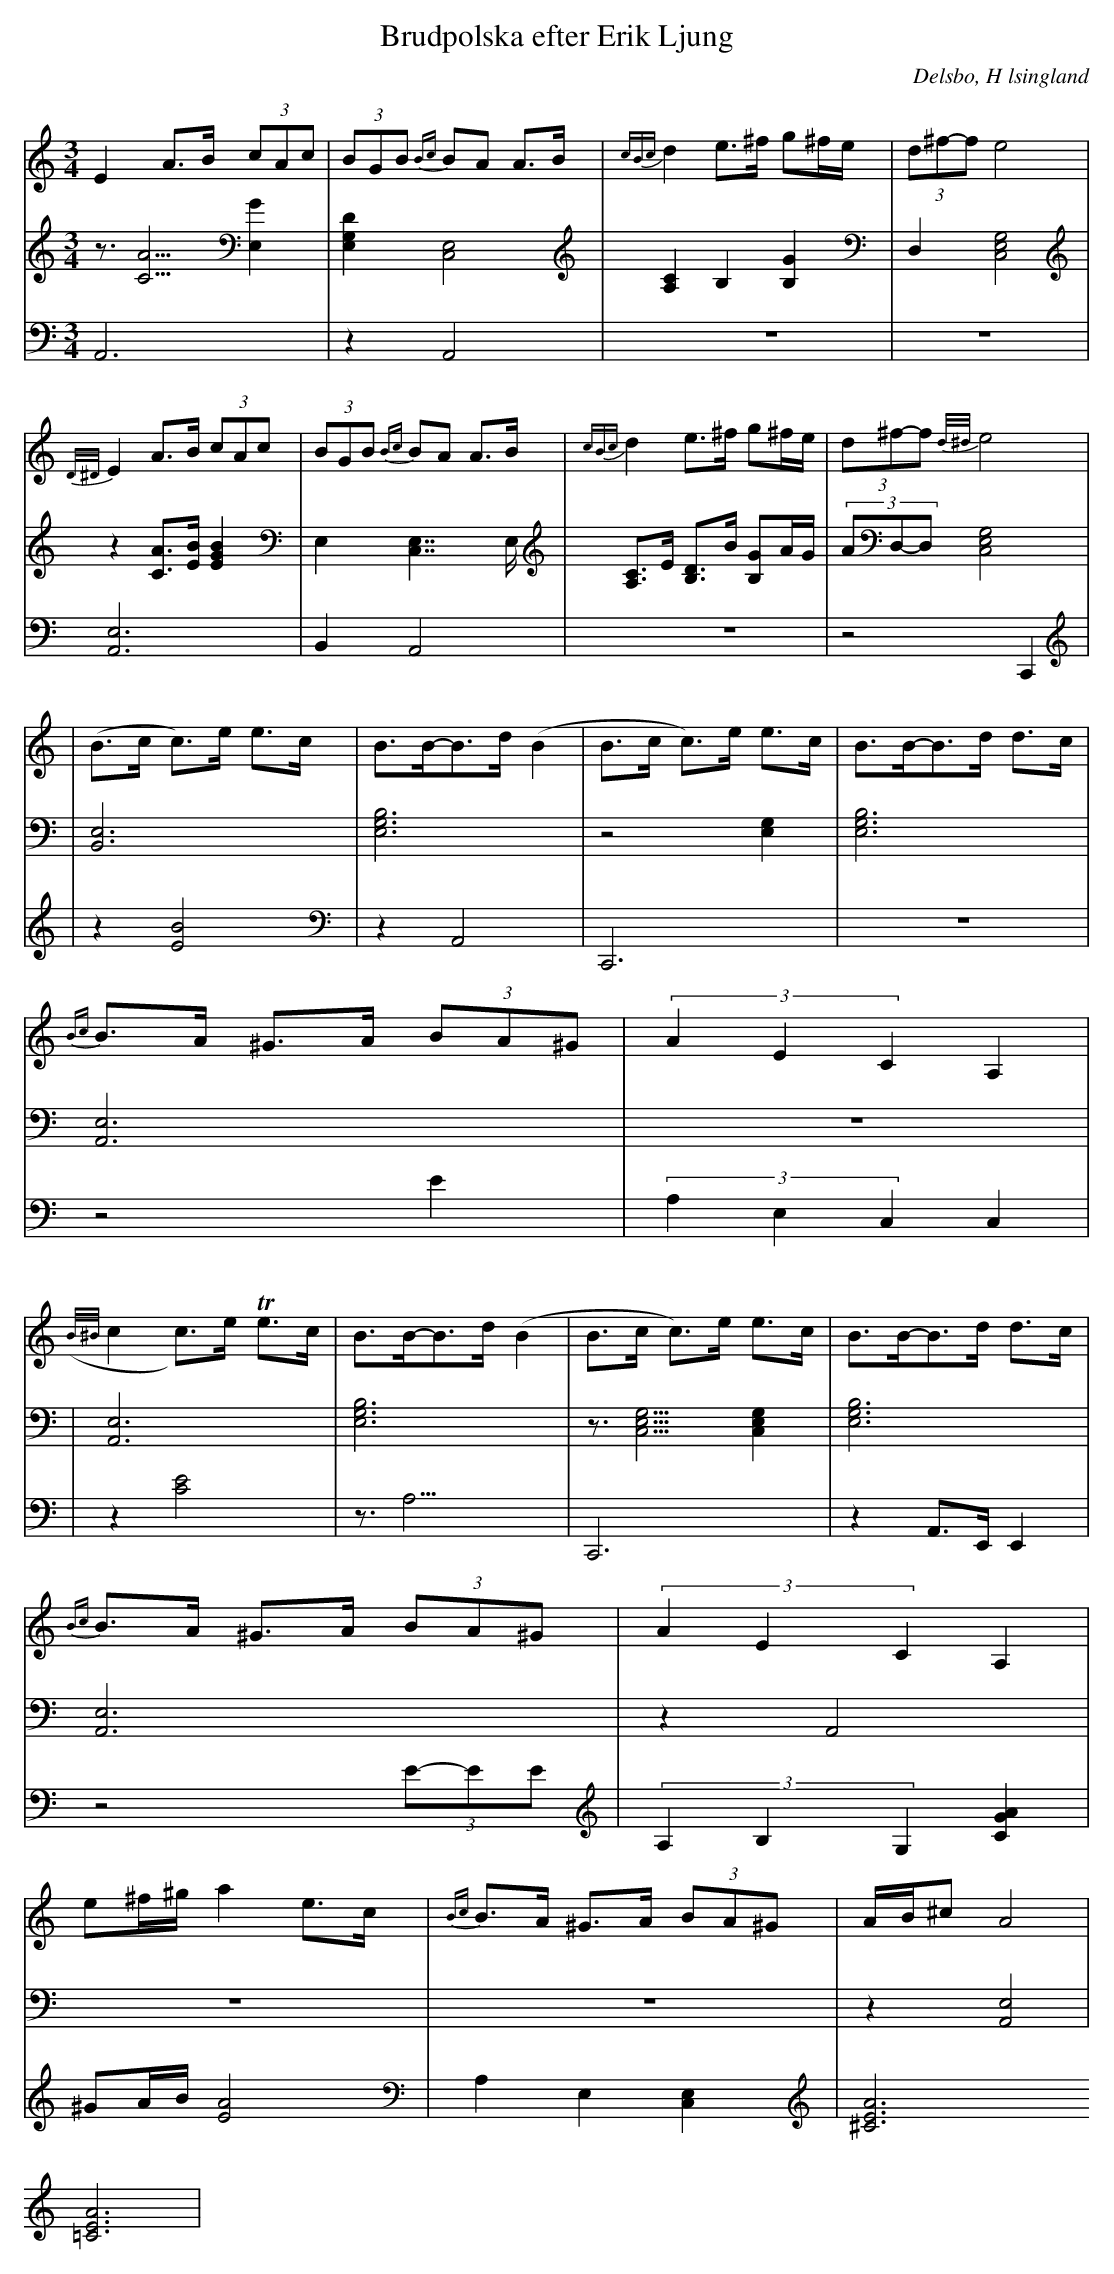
X:1
T: Brudpolska efter Erik Ljung
Q: 105
O: Delsbo, H lsingland
M: 3/4
L: 1/8
K: Am
V:1
V:2
V:3 =Merge
V:1
E2 A>B (3cAc| (3BGB {Bc}BA A>B|{cBc}d2 e>^f g^f/e/|(3d^f-f e4 |
{D/^D/}E2 A>B (3cAc| (3BGB {Bc}BA A>B|{cBc}d2 e>^f g^f/e/|(3d^f-f {d/^d/}e4 |
|(B>c c)>e e>c|B>B-B>d (B2|B>c c)>e e>c|B>B-B>d d>c|
{Bc}B>A ^G>A (3BA^G|(3A2E2C2 A,2|
({B/^B/}c2 c)>e Te>c|B>B-B>d (B2|B>c c)>e e>c|B>B-B>d d>c|
{Bc}B>A ^G>A (3BA^G|(3A2E2C2 A,2|
e^f/^g/ a2 e>c|{Bc}B>A ^G>A (3BA^G|A/B/^c A4|
V:2
z3/2[A5/2C5/2] [E,2G2]|[D2E,2G,2] [C,4E,4]|[A,2C2] B,2 [B,2G2]|D,2 [E,4G,4C,4]|
z2 [AC]>[BE] [B2E2G2]|E,2 [C,7/2E,7/2]E,/|[A,C]>E [B,D]>B [B,G]A/G/|(3AD,-D, [E,4G,4C,4]|
|[B,,6E,6]|[E,6G,6B,6]|z4[G,2E,2]|[E,6G,6B,6]|
[A,,6E,6]|z6|
|[A,,6E,6]|[E,6G,6B,6]|z3/2[E,5/2G,5/2C,5/2] [E,2G,2C,2]|[E,6G,6B,6]|
[A,,6E,6]|z2 A,,4|
z6|z6|z2 [A,,4E,4]|
V:3
A,,6|z2 A,,4|z6|z6|
[A,,6E,6]|B,,2 A,,4|z6|z4  C,,2|
|z2 [B4E4]|z2 A,,4|C,,6|z6|
z4 E2|(3A,2E,2C,2 [C,2]|
|z2 [C4E4]|z3<A,3|C,,6|z2 A,,>E,, E,,2|
z4 (3E-EE|(3A,2B,2G,2 [G2A2C2]|
^GA/B/ [A4E4]|A,2 E,2 [C,2E,2]|[A6^C6E6] [A6=C6E6]|
